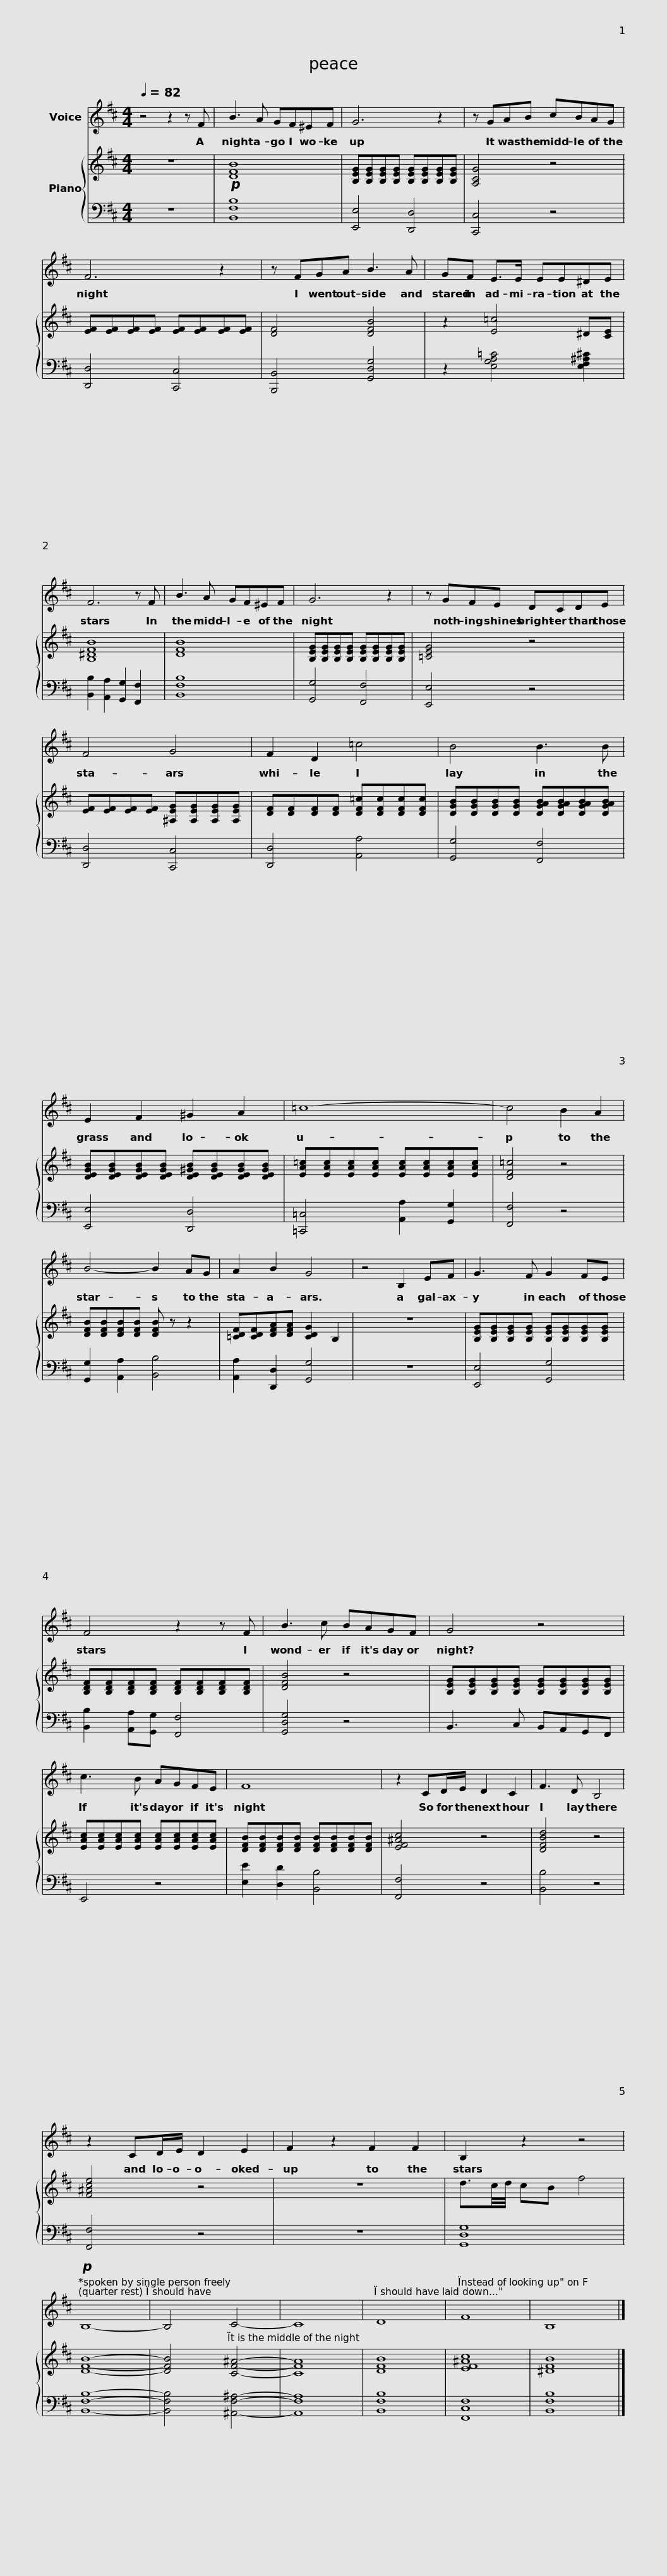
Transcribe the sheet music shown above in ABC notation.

X:1
%%score 1 { 2 | 3 }
L:1/8
Q:1/4=82
M:4/4
I:linebreak $
K:D
V:1 treble
V:2 treble
V:3 bass
V:1
 z4 z2 z F | B3 A GF^EF | G6 z2 | z GAB cBAG |$ F6 z2 | %5
 z FGA B3 A | GF E>E EE^DE | F6 z F |$ B3 A GF^EF | G6 z2 | %10
 z GFE DCDE |$ F4 G4 | F2 D2 =c4 | B4 B3 B |$ E2 F2 ^G2 A2 | %15
 =c8- | c4 B2 A2 | B4- B2 AG | A2 B2 G4 |$ z4 B,2 EF | %20
 G3 F G2 FE | F4 z2 z F | B3 c BAGF |$ G4 z4 | c3 B AGFE | %25
 F8 | z2 CD/E/ D2 C2 |$ F3 D B,4 | z2 CD/E/ D2 E2 | F2 z2 F2 F2 | %30
 B,2 z2 z4 |!p! B,8- | B,4 C4- | C8 | D8 | %35
 F8 | B,8 |] %37
V:2
 z8 |!p! [DFB]8 | [B,EG][B,EG][B,EG][B,EG] [B,EG][B,EG][B,EG][B,EG] | [A,CG]4 z4 |$ [EF][EF][EF][EF] [EF][EF][EF][EF] | %5
 [DF]4 [DFB]4 | z2 [E=c]4 ^D[CE] | [B,^DFB]8 |$ [DFB]8 | [B,EG][B,EG][B,EG][B,EG] [B,EG][B,EG][B,EG][B,EG] | %10
 [=CEG]4 z4 |$ [EF][EF][EF][EF] [^A,EG][A,EG][A,EG][A,EG] | [DF][DF][DF][DF] [DF=c][DFc][DFc][DFc] | [DGB][DGB][DGB][DGB] [DGAB][DGAB][DGAB][DGAB] |$ [DEGB][DEGB][DEGB][DEGB] [DE^GB][DEGB][DEGB][DEGB] | %15
 [EA=c][EAc][EAc][EAc] [EAc][EAc][EAc][EAc] | [DF=c]4 z4 | [DFB][DFB][DFB][DFB] [DFB] z z2 | [=CDF][CDF][DFA][DFA] [CDG]2 B,2 |$ z8 | %20
 [B,EG][B,EG][B,EG][B,EG] [B,EG][B,EG][B,EG][B,EG] | [B,DF][B,DF][B,DF][B,DF] [B,DF][B,DF][B,DF][B,DF] | [DFB]4 z4 |$ [B,EG][B,EG][B,EG][B,EG] [B,EG][B,EG][B,EG][B,EG] | [EAc][EAc][EAc][EAc] [EAc][EAc][EAc][EAc] | %25
 [DFB][DFB][DFB][DFB] [DFB][DFB][DFB][DFB] | [EF^Ac]4 z4 |$ [DFBd]4 z4 | [F^Ace]4 z4 | z8 | %30
 d3/2c/4d/4 cB f4 | [DFB]8- | [DFB]4 [CF^A]4- | [CFA]8 | [DFB]8 | %35
 [EF^Ac]8 | [^DFB]8 |] %37
V:3
 z8 | [B,,F,B,]8 | [E,,E,]4 [D,,D,]4 | [C,,C,]4 z4 |$ [D,,D,]4 [C,,C,]4 | %5
 [B,,,B,,]4 [G,,D,G,]4 | z2 [E,G,A,=C]4 [E,F,^A,^C]2 | [B,,B,]2 [A,,A,]2 [G,,G,]2 [F,,F,]2 |$ [B,,F,B,]8 | [G,,G,]4 [F,,F,]4 | %10
 [E,,E,]4 z4 |$ [D,,D,]4 [C,,C,]4 | [D,,D,]4 [A,,A,]4 | [G,,G,]4 [F,,F,]4 |$ [E,,E,]4 [D,,D,]4 | %15
 [=C,,=C,]4 [A,,A,]2 [G,,G,]2 | [F,,F,]4 z4 | [G,,G,]2 [A,,A,]2 [B,,B,]4 | [A,,A,]2 [D,,D,]2 [G,,G,]4 |$ z8 | %20
 [E,,E,]4 [G,,G,]4 | [B,,B,]2 [A,,A,][G,,G,] [F,,F,]4 | [G,,D,G,]4 z4 |$ B,,3 C, B,,A,,G,,F,, | E,,4 z4 | %25
 [E,E]2 [D,D]2 [B,,B,]4 | [F,,F,]4 z4 |$ [B,,B,]4 z4 | [F,,F,]4 z4 | z8 | %30
 [G,,D,G,]8 | [B,,F,B,]8- | [B,,F,B,]4 [^A,,F,^A,]4- | [A,,F,A,]8 | [B,,F,B,]8 | %35
 [F,,C,F,]8 | [B,,F,B,]8 |] %37
